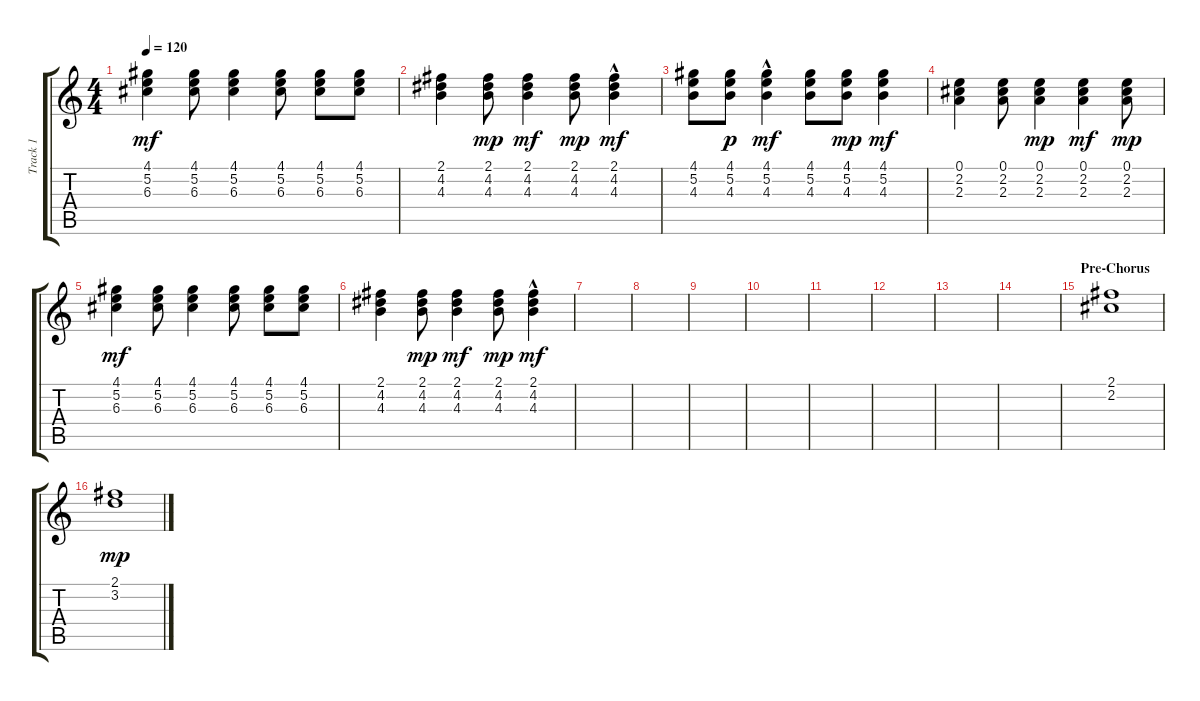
\track ("Track 1" "Track 1") {instrument acousticguitarsteel}
\staff {score tabs}
\tuning (E4 B3 G3 D3 A2 E2) {hide}
\ts (4 4)
\tempo 120
\clef g2
\ks c
(4.1 5.2 6.3).4{dy mf} (4.1 5.2 6.3).8 (4.1 5.2 6.3).4 (4.1 5.2 6.3).8 (4.1 5.2 6.3).8 (4.1 5.2 6.3).8 |
(2.1 4.2 4.3).4 (2.1 4.2 4.3).8{dy mp} (2.1 4.2 4.3).4{dy mf} (2.1 4.2 4.3).8{dy mp} (2.1 4.2{hac} 4.3{hac}).4{dy mf} |
(4.1 5.2 4.3).8 (4.1 5.2 4.3).8{dy p} (4.1 5.2{hac} 4.3).4{dy mf} (4.1 5.2 4.3).8 (4.1 5.2 4.3).8{dy mp} (4.1 5.2 4.3).4{dy mf} |
(0.1 2.2 2.3).4 (0.1 2.2 2.3).8 (0.1 2.2 2.3).4{dy mp} (0.1 2.2 2.3).4{dy mf} (0.1 2.2 2.3).8{dy mp} |
(4.1 5.2 6.3).4{dy mf} (4.1 5.2 6.3).8 (4.1 5.2 6.3).4 (4.1 5.2 6.3).8 (4.1 5.2 6.3).8 (4.1 5.2 6.3).8 |
(2.1 4.2 4.3).4 (2.1 4.2 4.3).8{dy mp} (2.1 4.2 4.3).4{dy mf} (2.1 4.2 4.3).8{dy mp} (2.1 4.2{hac} 4.3{hac}).4{dy mf} |
|
|
|
|
|
|
|
|
\section ("" "Pre-Chorus")
(2.1 2.2).1 |
(2.1 3.2).1{dy mp}
